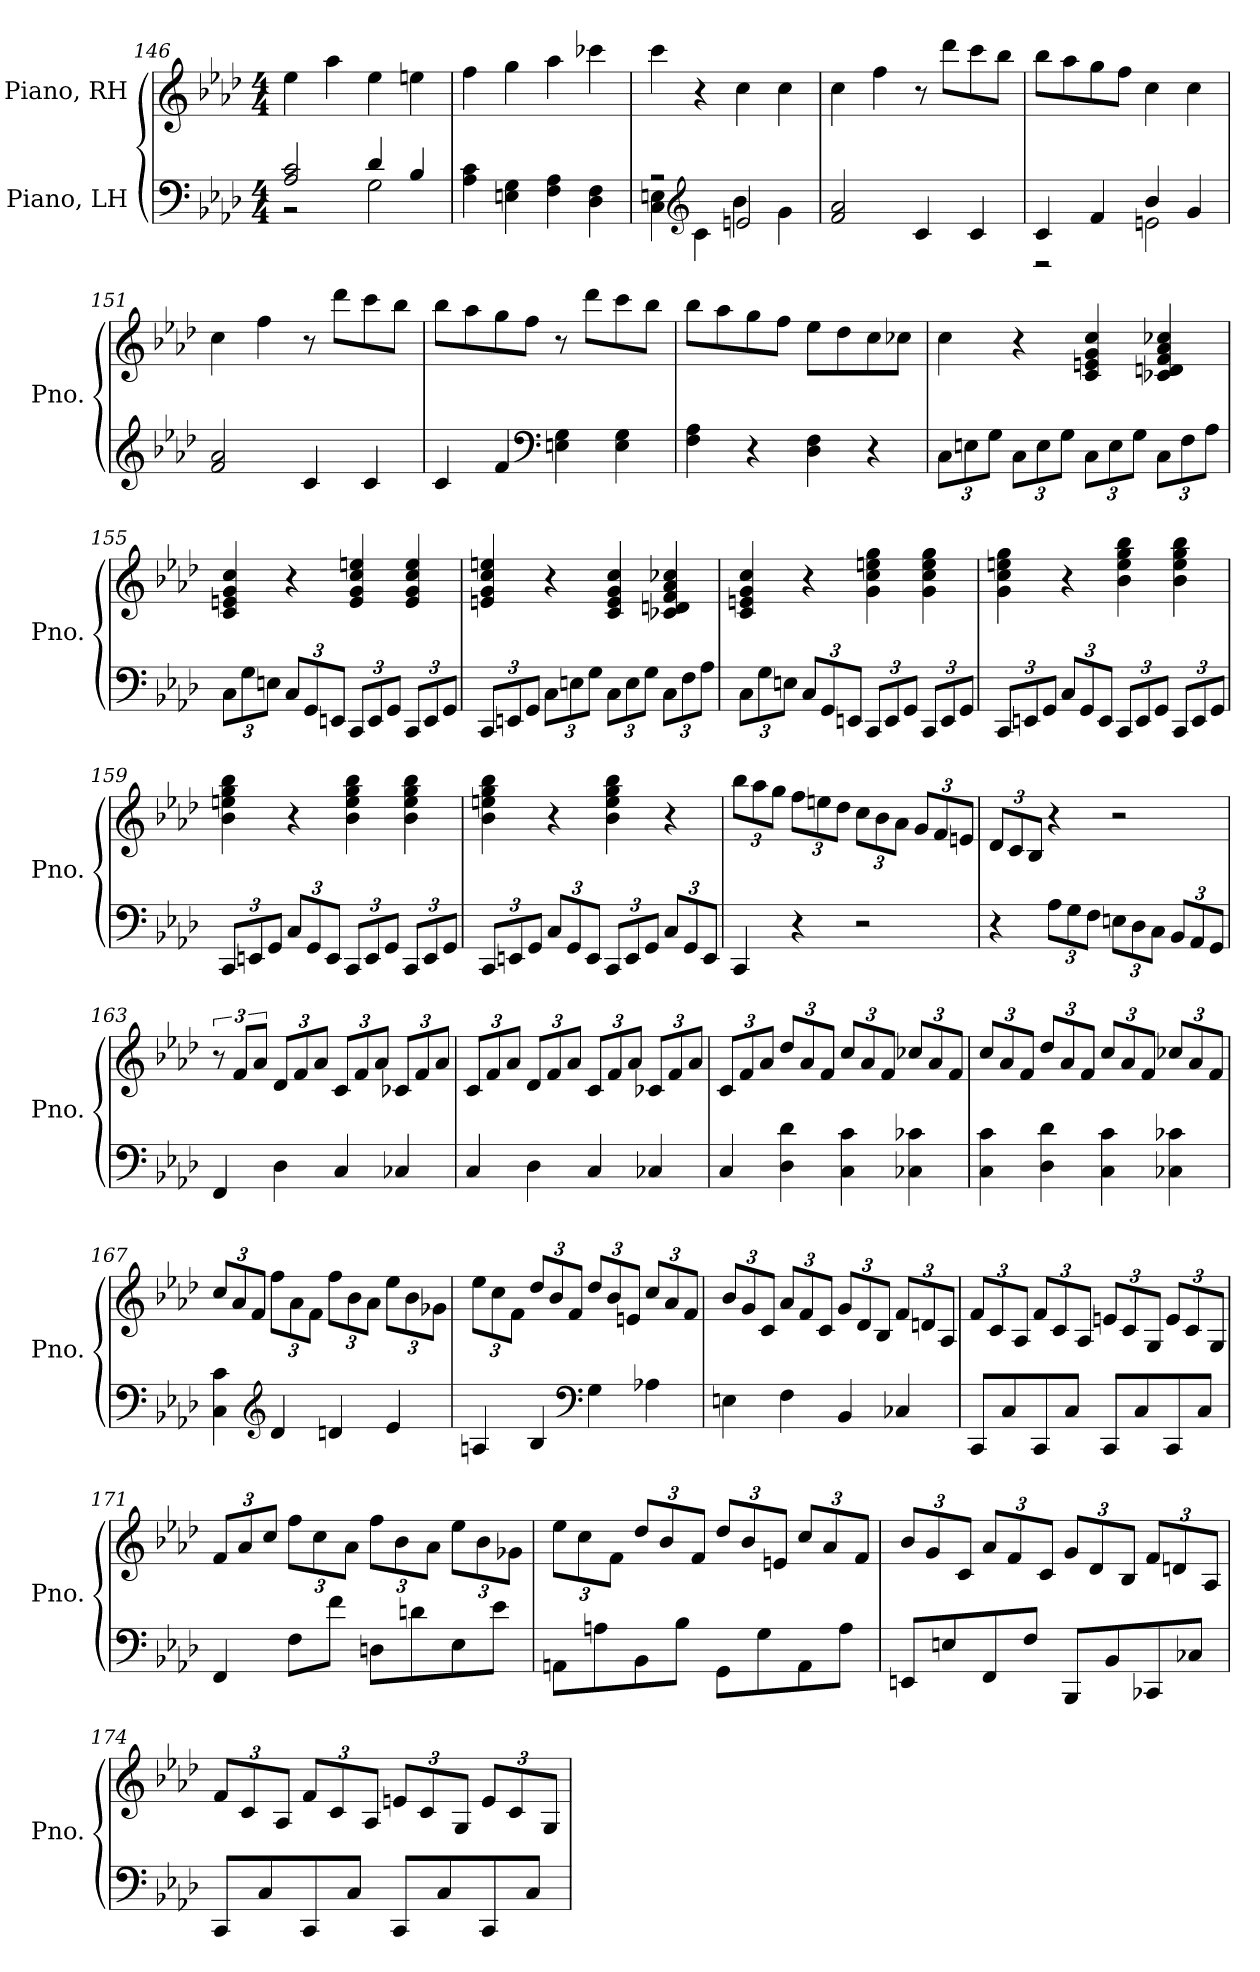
**kern	**kern
*part2	*part1
*staff2	*staff1
*I"Piano, LH	*I"Piano, RH
*I'Pno.	*I'Pno.
!!LO:LB:g=z
*clefF4	*clefG2
*k[b-e-a-d-]	*k[b-e-a-d-]
*M4/4	*M4/4
=146	=146
*^	*
2A-/ 2c/	2r	4ee-\
.	.	4aa-\
4d-/	2G\	4ee-\
4B-/	.	4een\
*v	*v	*
=147	=147
4A-\ 4c\	4ff\
4En\ 4G\	4gg\
4F\ 4A-\	4aa-\
4D-\ 4F\	4ccc-X\
=148	=148
*^	*
2r	4C\ 4En\	4ccc\
*clefG2	*	*
.	4c\	4r
2en/	4b-\	4cc\
.	4g\	4cc\
*v	*v	*
=149	=149
2f/ 2a-/	4cc\
.	4ff\
4c/	8r
.	8ddd-\L
4c/	8ccc\
.	8bb-\J
=150	=150
*^	*
4c/	2r	8bb-\L
.	.	8aa-\
4f/	.	8gg\
.	.	8ff\J
4b-/	2en\	4cc\
4g/	.	4cc\
*v	*v	*
=151	=151
2f/ 2a-/	4cc\
.	4ff\
4c/	8r
.	8ddd-\L
4c/	8ccc\
.	8bb-\J
!!LO:LB:g=z
=152	=152
4c/	8bb-\L
.	8aa-\
4f/	8gg\
.	8ff\J
*clefF4	*
4En\ 4G\	8r
.	8ddd-\L
4E\ 4G\	8ccc\
.	8bb-\J
=153	=153
4F\ 4A-\	8bb-\L
.	8aa-\
4r	8gg\
.	8ff\J
4D-\ 4F\	8ee-\L
.	8dd-\
4r	8cc\
.	8cc-X\J
=154	=154
*Xbrackettup	*
12C\L	4cc\
12En\	.
12G\J	.
12C\L	4r
12E\	.
12G\J	.
12C\L	4c/ 4en/ 4g/ 4cc/
12E\	.
12G\J	.
12C\L	4c-X/ 4dn/ 4f/ 4a-/ 4cc-X/
12F\	.
12A-\J	.
!!LO:LB:g=z
=155	=155
12C\L	4c/ 4en/ 4g/ 4cc/
12G\	.
12En\J	.
12C/L	4r
12GG/	.
12EEn/J	.
12CC/L	4e/ 4g/ 4cc/ 4een/
12EE/	.
12GG/J	.
12CC/L	4e/ 4g/ 4cc/ 4ee/
12EE/	.
12GG/J	.
=156	=156
12CC/L	4en/ 4g/ 4cc/ 4een/
12EEn/	.
12GG/J	.
12C\L	4r
12En\	.
12G\J	.
12C\L	4c/ 4e/ 4g/ 4cc/
12E\	.
12G\J	.
12C\L	4c-X/ 4dn/ 4f/ 4a-/ 4cc-X/
12F\	.
12A-\J	.
!!LO:PB:g=z
=157	=157
12C\L	4c/ 4en/ 4g/ 4cc/
12G\	.
12En\J	.
12C/L	4r
12GG/	.
12EEn/J	.
12CC/L	4g\ 4cc\ 4een\ 4gg\
12EE/	.
12GG/J	.
12CC/L	4g\ 4cc\ 4ee\ 4gg\
12EE/	.
12GG/J	.
=158	=158
12CC/L	4g\ 4cc\ 4een\ 4gg\
12EEn/	.
12GG/J	.
12C/L	4r
12GG/	.
12EE/J	.
12CC/L	4b-\ 4ee\ 4gg\ 4bb-\
12EE/	.
12GG/J	.
12CC/L	4b-\ 4ee\ 4gg\ 4bb-\
12EE/	.
12GG/J	.
!!LO:LB:g=z
=159	=159
12CC/L	4b-\ 4een\ 4gg\ 4bb-\
12EEn/	.
12GG/J	.
12C/L	4r
12GG/	.
12EE/J	.
12CC/L	4b-\ 4ee\ 4gg\ 4bb-\
12EE/	.
12GG/J	.
12CC/L	4b-\ 4ee\ 4gg\ 4bb-\
12EE/	.
12GG/J	.
=160	=160
12CC/L	4b-\ 4een\ 4gg\ 4bb-\
12EEn/	.
12GG/J	.
12C/L	4r
12GG/	.
12EE/J	.
12CC/L	4b-\ 4ee\ 4gg\ 4bb-\
12EE/	.
12GG/J	.
12C/L	4r
12GG/	.
12EE/J	.
=161	=161
*	*Xbrackettup
4CC/	12bb-\L
.	12aa-\
.	12gg\J
4r	12ff\L
.	12een\
.	12dd-\J
2r	12cc\L
.	12b-\
.	12a-\J
.	12g/L
.	12f/
.	12en/J
!!LO:LB:g=z
=162	=162
4r	12d-/L
.	12c/
.	12B-/J
12A-\L	4r
12G\	.
12F\J	.
12En\L	2r
12D-\	.
12C\J	.
12BB-/L	.
12AA-/	.
12GG/J	.
=163	=163
*	*brackettup
4FF/	12r
.	12f/L
.	12a-/J
*	*Xbrackettup
4D-\	12d-/L
.	12f/
.	12a-/J
4C/	12c/L
.	12f/
.	12a-/J
4C-X/	12c-X/L
.	12f/
.	12a-/J
=164	=164
4C/	12c/L
.	12f/
.	12a-/J
4D-\	12d-/L
.	12f/
.	12a-/J
4C/	12c/L
.	12f/
.	12a-/J
4C-X/	12c-X/L
.	12f/
.	12a-/J
!!LO:LB:g=z
=165	=165
4C/	12c/L
.	12f/
.	12a-/J
4D-\ 4d-\	12dd-/L
.	12a-/
.	12f/J
4C\ 4c\	12cc/L
.	12a-/
.	12f/J
4C-X\ 4c-X\	12cc-X/L
.	12a-/
.	12f/J
=166	=166
4C\ 4c\	12cc/L
.	12a-/
.	12f/J
4D-\ 4d-\	12dd-/L
.	12a-/
.	12f/J
4C\ 4c\	12cc/L
.	12a-/
.	12f/J
4C-X\ 4c-X\	12cc-X/L
.	12a-/
.	12f/J
=167	=167
4C\ 4c\	12cc/L
.	12a-/
.	12f/J
*clefG2	*
4d-/	12ff\L
.	12a-\
.	12f\J
4dn/	12ff\L
.	12b-\
.	12a-\J
4e-/	12ee-\L
.	12b-\
.	12g-X\J
!!LO:LB:g=z
=168	=168
4An/	12ee-\L
.	12cc\
.	12f\J
4B-/	12dd-/L
.	12b-/
.	12f/J
*clefF4	*
4G\	12dd-/L
.	12b-/
.	12en/J
4A-X\	12cc/L
.	12a-/
.	12f/J
=169	=169
4En\	12b-/L
.	12g/
.	12c/J
4F\	12a-/L
.	12f/
.	12c/J
4BB-/	12g/L
.	12d-/
.	12B-/J
4C-X/	12f/L
.	12dn/
.	12A-/J
=170	=170
8CC/L	12f/L
.	12c/
8C/	.
.	12A-/J
8CC/	12f/L
.	12c/
8C/J	.
.	12A-/J
8CC/L	12en/L
.	12c/
8C/	.
.	12G/J
8CC/	12e/L
.	12c/
8C/J	.
.	12G/J
!!LO:LB:g=z
=171	=171
4FF/	12f/L
.	12a-/
.	12cc/J
8F\L	12ff\L
.	12cc\
8f\J	.
.	12a-\J
8Dn\L	12ff\L
.	12b-\
8dn\	.
.	12a-\J
8E-\	12ee-\L
.	12b-\
8e-\J	.
.	12g-X\J
=172	=172
8AAn\L	12ee-\L
.	12cc\
8An\	.
.	12f\J
8BB-\	12dd-/L
.	12b-/
8B-\J	.
.	12f/J
8GG\L	12dd-/L
.	12b-/
8G\	.
.	12en/J
8AA\	12cc/L
.	12a-/
8A\J	.
.	12f/J
=173	=173
8EEn/L	12b-/L
.	12g/
8En/	.
.	12c/J
8FF/	12a-/L
.	12f/
8F/J	.
.	12c/J
8BBB-/L	12g/L
.	12d-/
8BB-/	.
.	12B-/J
8CC-X/	12f/L
.	12dn/
8C-X/J	.
.	12A-/J
!!LO:PB:g=z
=174	=174
8CC/L	12f/L
.	12c/
8C/	.
.	12A-/J
8CC/	12f/L
.	12c/
8C/J	.
.	12A-/J
8CC/L	12en/L
.	12c/
8C/	.
.	12G/J
8CC/	12e/L
.	12c/
8C/J	.
.	12G/J
=	=
*-	*-
